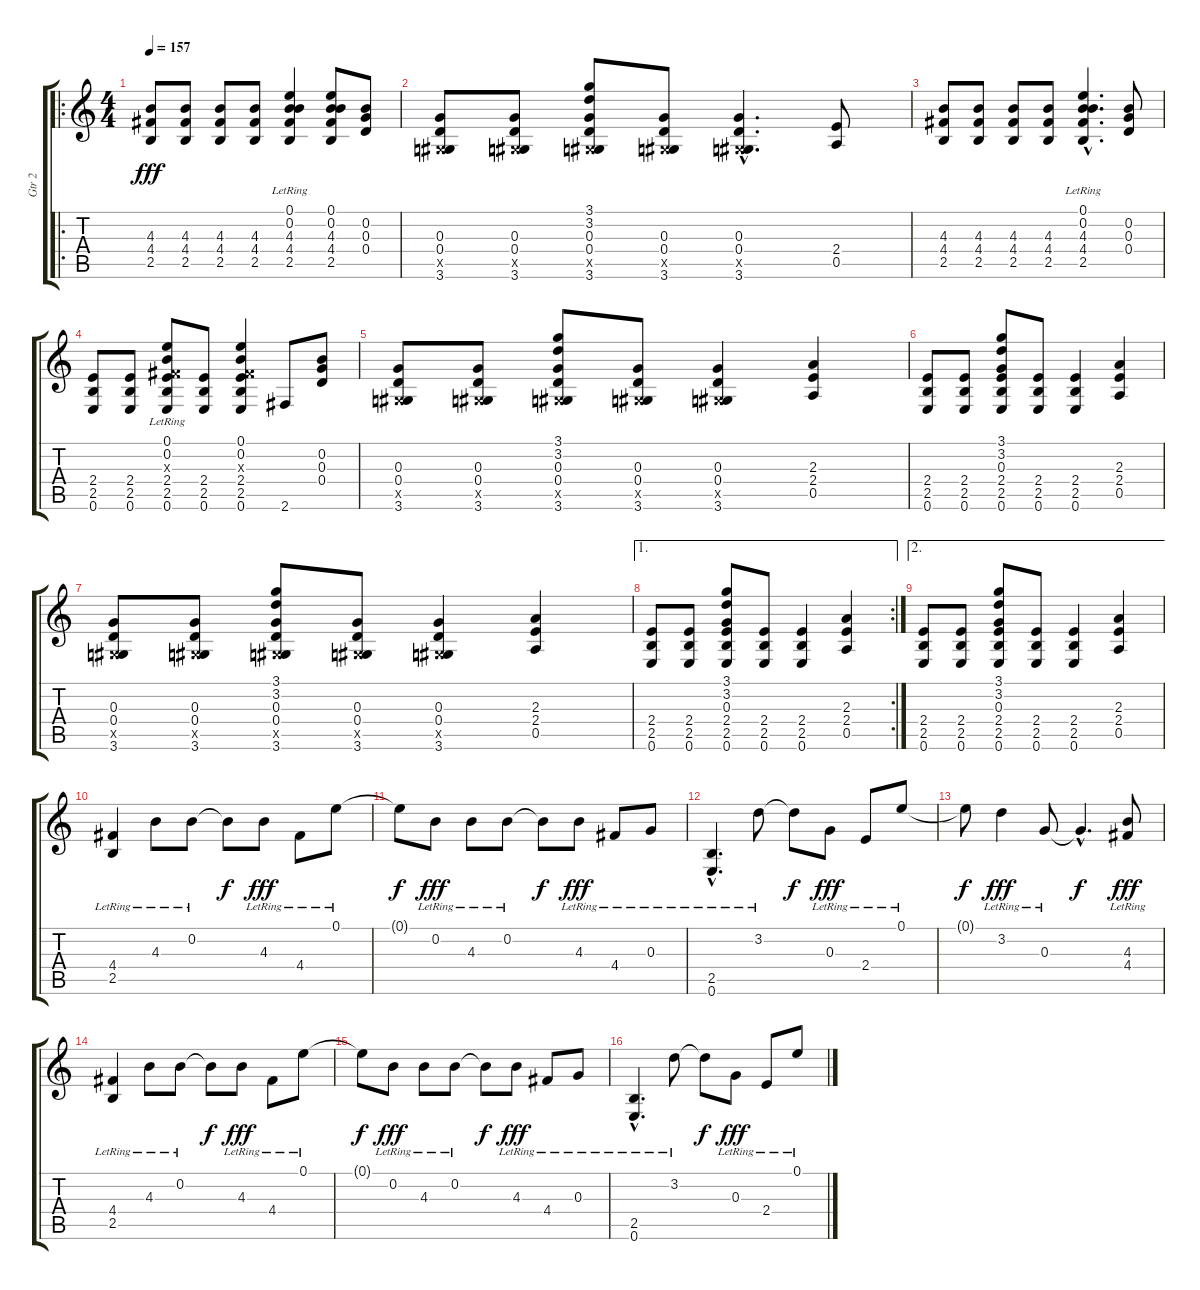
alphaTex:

\track ("Gtr 2" "Gtr 2") {instrument overdrivenguitar}
\staff {score tabs}
\tuning (E4 B3 G3 D3 A2 E2) {hide}
\ro
\ts (4 4)
\tempo 157
\clef g2
\ks c
(4.3 4.4 2.5).8{dy fff balance 16 instrument distortionguitar} (4.3 4.4 2.5).8 (4.3 4.4 2.5).8 (4.3 4.4 2.5).8 (0.1{lr} 0.2{lr} 4.3 4.4 2.5).4 (0.1 0.2 4.3 4.4 2.5).8 (0.2 0.3 0.4).8 |
(0.3 0.4 -1.5{x} 3.6).8 (0.3 0.4 -1.5{x} 3.6).8 (3.1 3.2 0.3 0.4 -1.5{x} 3.6).8 (0.3 0.4 -1.5{x} 3.6).8 (0.3{hac} 0.4{hac} -1.5{hac x} 3.6{hac}).4{d} (2.4 0.5).8 |
(4.3 4.4 2.5).8 (4.3 4.4 2.5).8 (4.3 4.4 2.5).8 (4.3 4.4 2.5).8 (0.1{hac lr} 0.2{hac} 4.3{hac} 4.4{hac} 2.5{hac}).4{d} (0.2 0.3 0.4).8 |
(2.4 2.5 0.6).8 (2.4 2.5 0.6).8 (0.1{lr} 0.2{lr} -1.3{x} 2.4 2.5 0.6).8 (2.4 2.5 0.6).8 (0.1 0.2 -1.3{x} 2.4 2.5 0.6).4 2.6.8 (0.2 0.3 0.4).8 |
(0.3 0.4 -1.5{x} 3.6).8 (0.3 0.4 -1.5{x} 3.6).8 (3.1 3.2 0.3 0.4 -1.5{x} 3.6).8 (0.3 0.4 -1.5{x} 3.6).8 (0.3 0.4 -1.5{x} 3.6).4 (2.3 2.4 0.5).4 |
(2.4 2.5 0.6).8 (2.4 2.5 0.6).8 (3.1 3.2 0.3 2.4 2.5 0.6).8 (2.4 2.5 0.6).8 (2.4 2.5 0.6).4 (2.3 2.4 0.5).4 |
(0.3 0.4 -1.5{x} 3.6).8 (0.3 0.4 -1.5{x} 3.6).8 (3.1 3.2 0.3 0.4 -1.5{x} 3.6).8 (0.3 0.4 -1.5{x} 3.6).8 (0.3 0.4 -1.5{x} 3.6).4 (2.3 2.4 0.5).4 |
\ae 1
\rc 2
(2.4 2.5 0.6).8 (2.4 2.5 0.6).8 (3.1 3.2 0.3 2.4 2.5 0.6).8 (2.4 2.5 0.6).8 (2.4 2.5 0.6).4 (2.3 2.4 0.5).4 |
\ae 2
(2.4 2.5 0.6).8 (2.4 2.5 0.6).8 (3.1 3.2 0.3 2.4 2.5 0.6).8 (2.4 2.5 0.6).8 (2.4 2.5 0.6).4 (2.3 2.4 0.5).4 |
(4.4{lr} 2.5{lr}).4{volume 13 balance 8 instrument overdrivenguitar} 4.3{lr}.8 0.2{lr}.8 0.2{t}.8{dy f} 4.3{lr}.8{dy fff} 4.4{lr}.8 0.1{lr}.8 |
0.1{t}.8{dy f} 0.2{lr}.8{dy fff} 4.3{lr}.8 0.2{lr}.8 0.2{t}.8{dy f} 4.3{lr}.8{dy fff} 4.4{lr}.8 0.3{lr}.8 |
(2.5{hac lr} 0.6{hac lr}).4{d} 3.2{lr}.8 3.2{t}.8{dy f} 0.3{lr}.8{dy fff} 2.4{lr}.8 0.1{lr}.8 |
0.1{t}.8{dy f} 3.2{lr}.4{dy fff} 0.3{lr}.8 0.3{hac t}.4{d dy f} (4.3{lr} 4.4).8{dy fff} |
(4.4{lr} 2.5{lr}).4{volume 13 balance 8 instrument overdrivenguitar} 4.3{lr}.8 0.2{lr}.8 0.2{t}.8{dy f} 4.3{lr}.8{dy fff} 4.4{lr}.8 0.1{lr}.8 |
0.1{t}.8{dy f} 0.2{lr}.8{dy fff} 4.3{lr}.8 0.2{lr}.8 0.2{t}.8{dy f} 4.3{lr}.8{dy fff} 4.4{lr}.8 0.3{lr}.8 |
(2.5{hac lr} 0.6{hac lr}).4{d} 3.2{lr}.8 3.2{t}.8{dy f} 0.3{lr}.8{dy fff} 2.4{lr}.8 0.1{lr}.8
